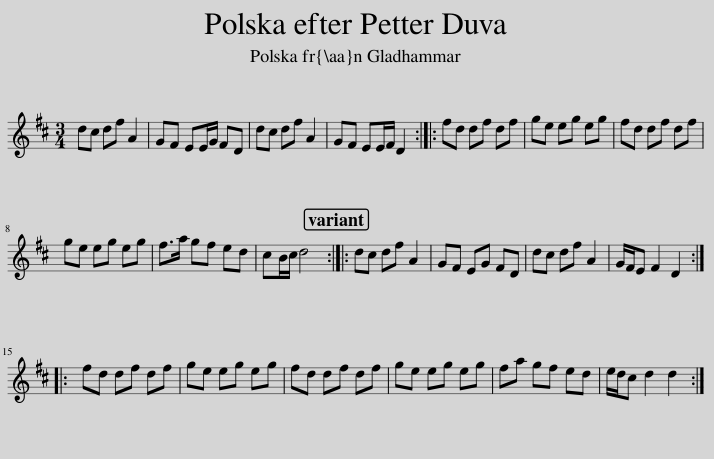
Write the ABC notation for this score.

X:1
L:1/8
M:3/4
I:linebreak $
K:D
V:1 treble
V:1
 dc df A2 | GF EE/G/ FD | dc df A2 | GF EE/F/ D2 :: fd df df | %5
 ge eg eg | fd df df |$ ge eg eg | f>a gf ed | cB/c/ d4 :: %10
 dc df A2 | GF EG FD | dc df A2 | G/F/E F2 D2 ::$ fd df df | %15
 ge eg eg | fd df df | ge eg eg | fa gf ed | e/d/c d2 d2 :| %20
